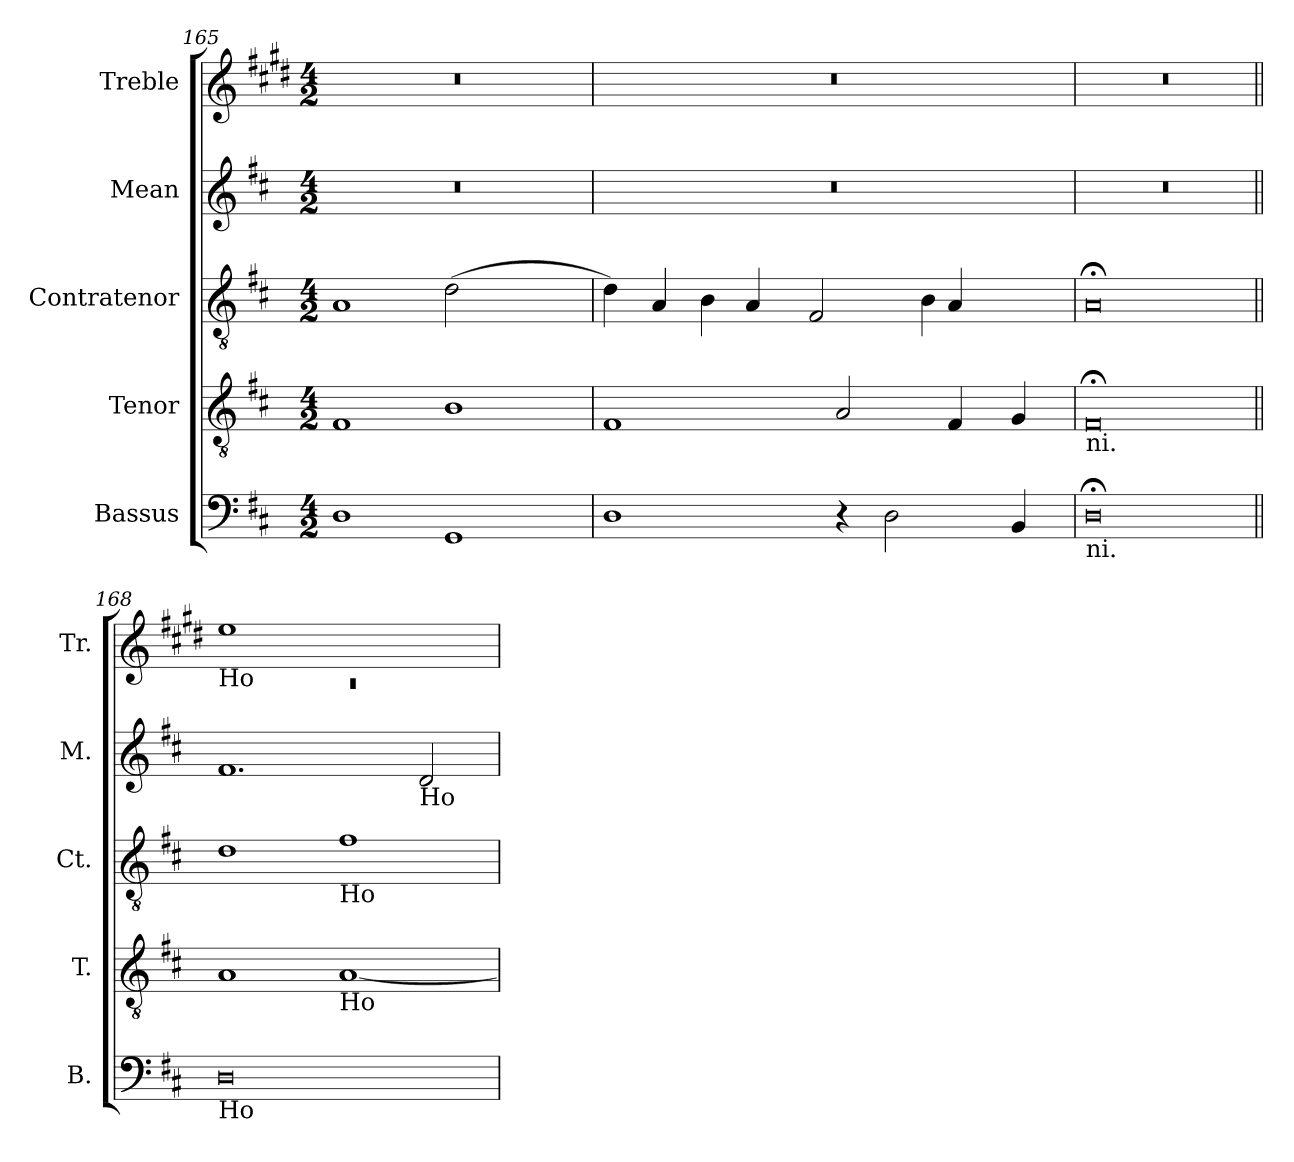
**kern	**kern	**kern	**kern	**kern
*part5	*part4	*part3	*part2	*part1
*staff5	*staff4	*staff3	*staff2	*staff1
*I"Bassus	*I"Tenor	*I"Contratenor	*I"Mean	*I"Treble
*I'B.	*I'T.	*I'Ct.	*I'M.	*I'Tr.
*clefF4	*clefGv2	*clefGv2	*clefG2	*clefG2
*ITrd7c12	*	*	*	*ITrd1c2
*k[f#c#]	*k[f#c#]	*k[f#c#]	*k[f#c#]	*k[f#c#]
*D:	*D:	*D:	*D:	*D:
*M4/2	*M4/2	*M4/2	*M4/2	*M4/2
=165	=165	=165	=165	=165
1DD	1F#	1A	0r	0r
1GGG	1B	(>2d\	.	.
.	.	2ryy	.	.
=166	=166	=166	=166	=166
*	*	*^	*	*
*	*	*	*^	*	*
1DD	1F#	4d\)	2ryy	1.ryy	0r	0r
.	.	4A/	.	.	.	.
.	.	4B\	8ryy	.	.	.
.	.	.	32ryy	.	.	.
.	.	.	4A/	.	.	.
.	.	4ryy	.	.	.	.
.	.	.	2F#/	.	.	.
4r	2A/	1ryy	.	.	.	.
2DD\	.	.	.	.	.	.
.	.	.	4B\	.	.	.
.	4F#/	.	.	4A/	.	.
.	.	.	4ryy	.	.	.
4BBB/	4G/	.	.	4ryy	.	.
.	.	.	16.ryy	.	.	.
*	*	*	*v	*v	*	*
=167	=167	=167	=167	=167	=167
!	!	!LO:TX:b:t=ni.	!	!	!
!	!LO:TX:b:t=ni.	!	!	!	!
!LO:TX:b:t=ni.	!	!	!	!	!
*	*	*v	*v	*	*
0DD;<	0F#;	0A;	0r	0r
=168||	=168||	=168||	=168||	=168||
*	*	*	*	*^
!	!	!	!	!LO:TX:b:t=Ho	!
!LO:TX:b:t=Ho	!	!	!	!	!
!	!	!	!	!	!LO:N:vis=1
*	*	*	*	*	*^
0DD	1A	1d	1.f#	0ryy	0rc	1dd
!	!	!LO:TX:b:t=Ho	!	!	!	!
!	!LO:TX:b:t=Ho	!	!	!	!	!
.	[<1A	1f#	.	.	.	1ryy
!	!	!	!LO:TX:b:t=Ho	!	!	!
.	.	.	2d/	.	.	.
*	*	*	*	*v	*v	*v
=	=	=	=	=
*-	*-	*-	*-	*-
